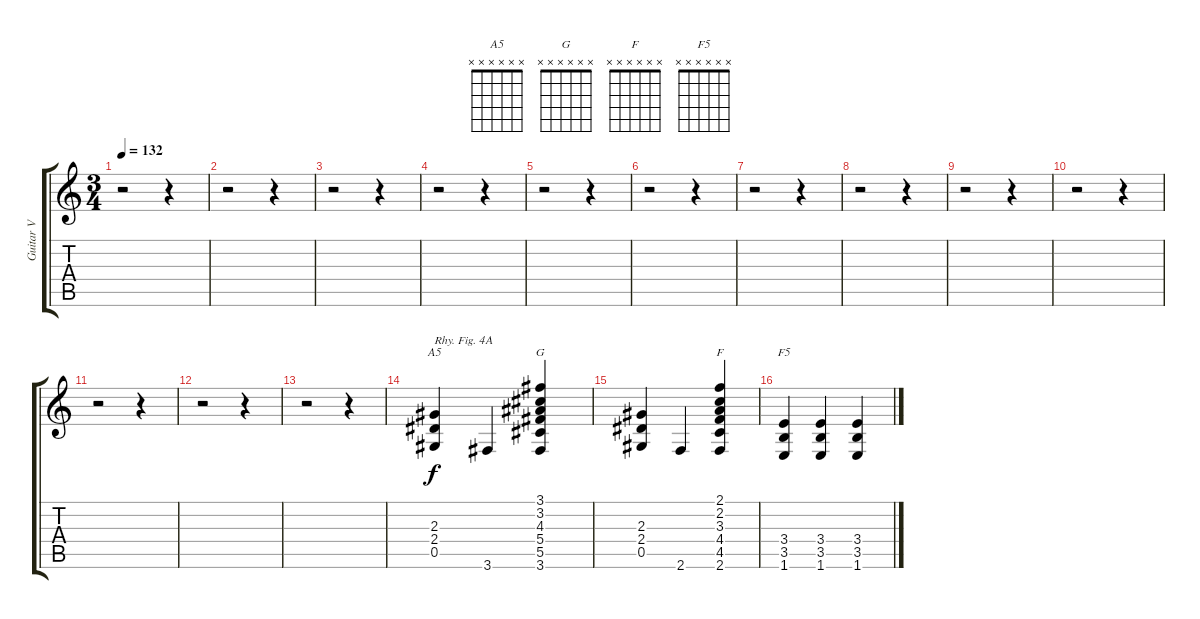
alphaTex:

\track ("Guitar V" "Guitar V") {instrument distortionguitar}
\staff {score tabs}
\tuning (Eb4 Bb3 Gb3 Db3 Ab2 Eb2) {hide}
\chord ("A5" x x x x x x) {firstfret 0}
\chord ("G" x x x x x x) {firstfret 0}
\chord ("F" x x x x x x) {firstfret 0}
\chord ("F5" x x x x x x) {firstfret 0}
\ts (3 4)
\tempo 132
\clef g2
\ks c
r.2{dy f} r.4 |
r.2 r.4 |
r.2 r.4 |
r.2 r.4 |
r.2 r.4 |
r.2 r.4 |
r.2 r.4 |
r.2 r.4 |
r.2 r.4 |
r.2 r.4 |
r.2 r.4 |
r.2 r.4 |
r.2 r.4 |
(2.3 2.4 0.5).4{ch "A5" txt "Rhy. Fig. 4A"} 3.6.4 (3.1 3.2 4.3 5.4 5.5 3.6).4{ch "G"} |
(2.3 2.4 0.5).4 2.6.4 (2.1 2.2 3.3 4.4 4.5 2.6).4{ch "F"} |
(3.4 3.5 1.6).4{ch "F5"} (3.4 3.5 1.6).4 (3.4 3.5 1.6).4
